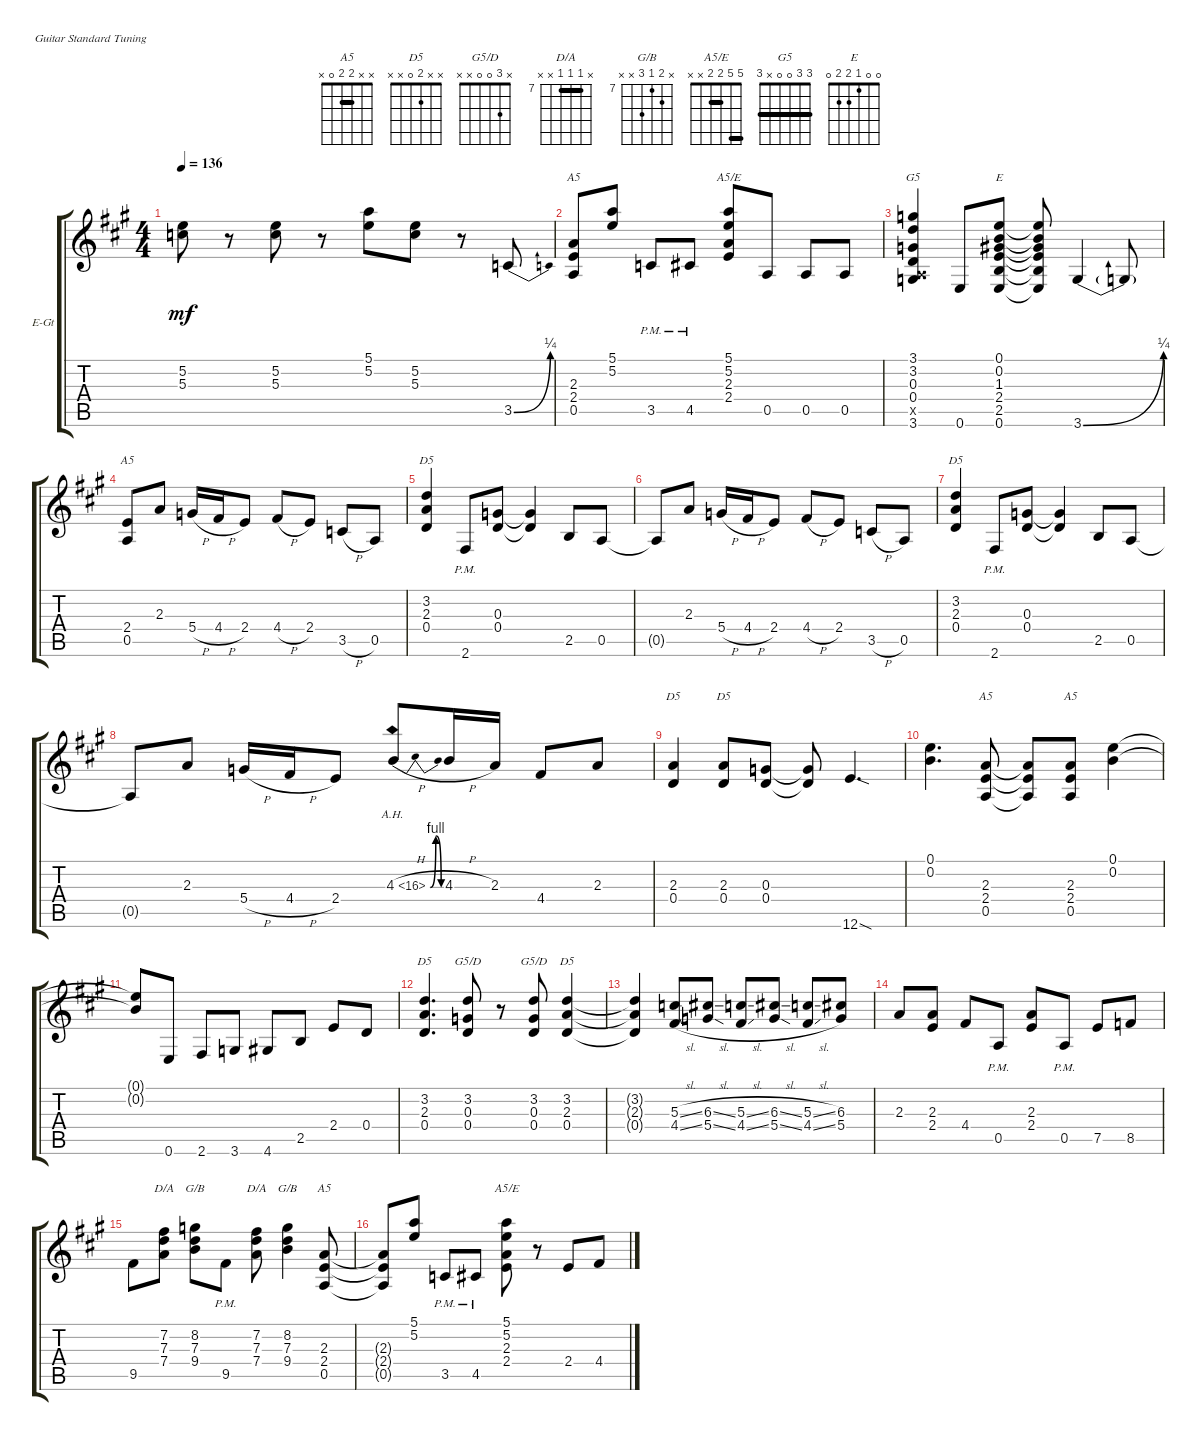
\defaultSystemsLayout 4
\bracketExtendMode groupsimilarinstruments
\firstSystemTrackNameOrientation horizontal
\otherSystemsTrackNameOrientation horizontal
\track ("RR Rhythym Guitar" "E-Gt") {instrument distortionguitar}
\staff {score tabs}
\tuning (E4 B3 G3 D3 A2 E2)
\chord ("A5" x x x 2 0 x)
\chord ("D5" x 3 2 0 x x)
\chord ("D5" x x 2 0 x x)
\chord ("A5" x x 2 2 0 x) {barre 2}
\chord ("G5/D" x 3 0 0 x x)
\chord ("D/A" x 7 7 7 x x) {firstfret 7 barre (7 7)}
\chord ("G/B" x 8 7 9 x x) {firstfret 7}
\chord ("A5/E" 5 5 2 2 x x) {barre (2 5)}
\chord ("G5" 3 3 0 0 x 3) {barre 3}
\chord ("E" 0 0 1 2 2 0)
\ts (4 4)
\tempo 136
\clef g2
\ks a
(5.2 5.3).8{dy mf} r.8 (5.2 5.3).8 r.8 (5.1 5.2).8 (5.2 5.3).8 r.8 3.5{be (bend 0 0 19.2 1)}.8 |
(0.5 2.4 2.3).8{ch "A5"} (5.1 5.2).8 3.5{pm}.8 4.5{pm}.8 (2.4 2.3 5.2 5.1).8{ch "A5/E"} 0.5.8 0.5.8 0.5.8 |
(3.6 0.4 0.3 3.2 3.1 0.5{x}).4{ch "G5"} 0.6.8 (0.6 2.5 2.4 1.3 0.2 0.1).8{ch "E"} (0.6{t} 2.5{t} 2.4{t} 1.3{t} 0.2{t} 0.1{t}).8 3.6{be (bend 0 0 19.2 1)}.4 3.6{t}.8 |
(0.5 2.4).8{ch "A5"} 2.3.8 5.4{h}.16 4.4{h}.16 2.4.8 4.4{h}.8 2.4.8 3.5{h}.8 0.5.8 |
(0.4 2.3 3.2).4{ch "D5"} 2.6{pm}.8 (0.4 0.3).8 (0.4{t} 0.3{t}).4 2.5.8 0.5.8 |
0.5{t}.8 2.3.8 5.4{h}.16 4.4{h}.16 2.4.8 4.4{h}.8 2.4.8 3.5{h}.8 0.5.8 |
(0.4 2.3 3.2).4{ch "D5"} 2.6{pm}.8 (0.4 0.3).8 (0.4{t} 0.3{t}).4 2.5.8 0.5.8 |
0.5{t}.8 2.3.8 5.4{h}.16 4.4{h}.16 2.4.8 4.3{be (bendrelease 0 0 10.2 4 20.4 4 30 0) ah 12 h}.8 4.3{h}.16 2.3.16 4.4.8 2.3.8 |
(0.4 2.3).4{ch "D5"} (0.4 2.3).8{ch "D5"} (0.4 0.3).8 (0.4{t} 0.3{t}).8 12.6{sod}.4{d} |
(0.1 0.2).4{d} (0.5 2.4 2.3).8{ch "A5"} (0.5{t} 2.4{t} 2.3{t}).8 (0.5 2.4 2.3).8{ch "A5"} (0.1 0.2).4 |
(0.1{t} 0.2{t}).8 0.6.8 2.6.8 3.6.8 4.6.8 2.5.8 2.4.8 0.4.8 |
(3.2 2.3 0.4).4{d ch "D5"} (3.2 0.3 0.4).8{ch "G5/D"} r.8 (3.2 0.3 0.4).8{ch "G5/D"} (3.2 2.3 0.4).4{ch "D5"} |
(3.2{t} 2.3{t} 0.4{t}).4 (5.3{sl} 4.4{sl}).8 (6.3{sl} 5.4{sl}).8 (5.3{sl} 4.4{sl}).8 (6.3{sl} 5.4{sl}).8 (5.3{sl} 4.4{sl}).8 (6.3 5.4).8 |
2.3.8 (2.3 2.4).8 4.4.8 0.5{pm}.8 (2.3 2.4).8 0.5{pm}.8 7.5.8 8.5.8 |
9.5.8 (7.2 7.3 7.4).8{ch "D/A"} (8.2 7.3 9.4).8{ch "G/B"} 9.5{pm}.8 (7.4 7.3 7.2).8{ch "D/A"} (8.2 7.3 9.4).4{ch "G/B"} (0.5 2.4 2.3).8{ch "A5"} |
(2.3{t} 2.4{t} 0.5{t}).8 (5.1 5.2).8 3.5{pm}.8 4.5{pm}.8 (2.4 2.3 5.2 5.1).8{ch "A5/E"} r.8 2.4.8 4.4{sl}.8
